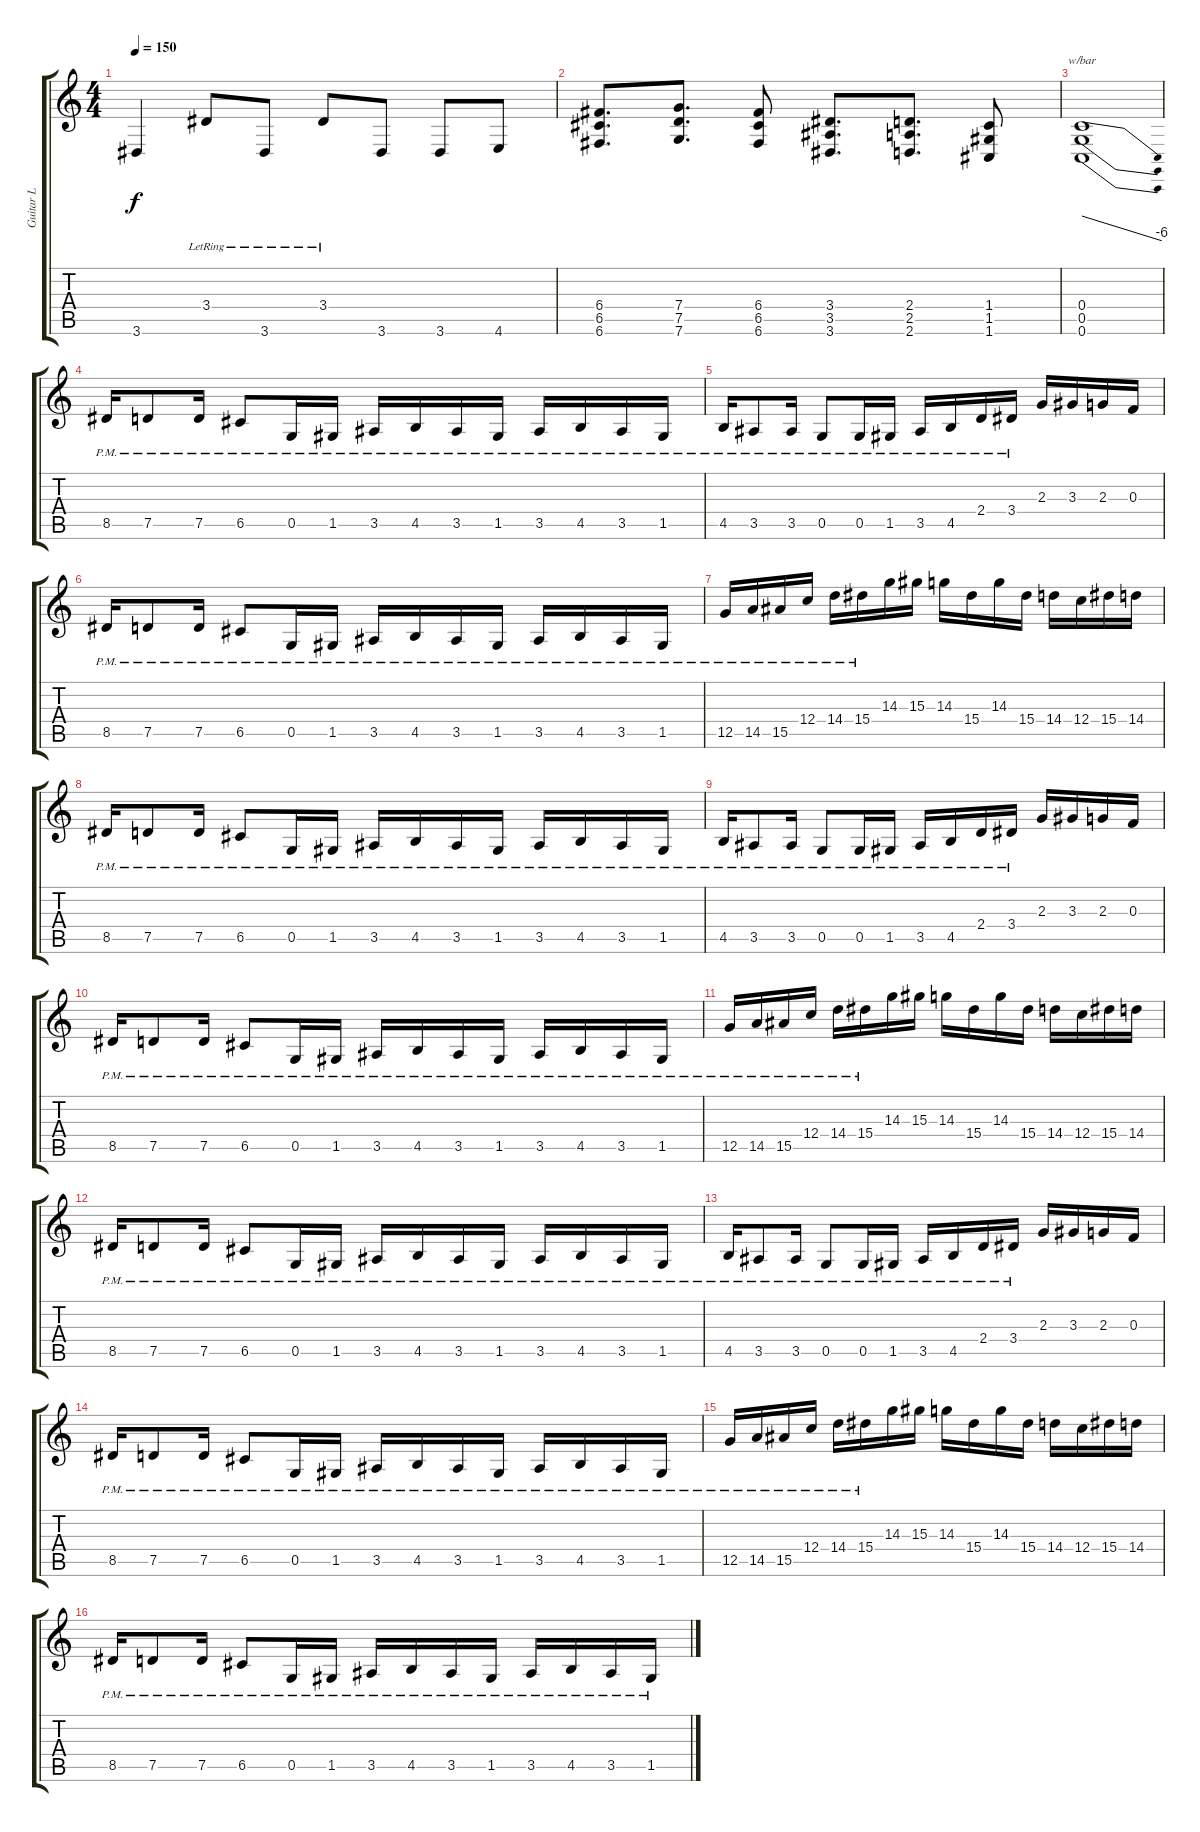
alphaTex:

\track ("Guitar L" "Guitar L") {instrument distortionguitar}
\staff {score tabs}
\tuning (D4 A3 F3 C3 G2 C2) {hide}
\ts (4 4)
\tempo 150
\clef g2
\ks c
3.6{t}.4{dy f} 3.4{lr}.8 3.6{lr}.8 3.4{lr}.8 3.6.8 3.6.8 4.6.8 |
(6.4 6.5 6.6).8{d} (7.4 7.5 7.6).8{d} (6.4 6.5 6.6).8 (3.4 3.5 3.6).8{d} (2.4 2.5 2.6).8{d} (1.4 1.5 1.6).8 |
(0.4 0.5 0.6).1{tbe (dive default 0 0 60 -24)} |
8.5{pm}.16 7.5{pm}.8 7.5{pm}.16 6.5{pm}.8 0.5{pm}.16 1.5{pm}.16 3.5{pm}.16 4.5{pm}.16 3.5{pm}.16 1.5{pm}.16 3.5{pm}.16 4.5{pm}.16 3.5{pm}.16 1.5{pm}.16 |
4.5{pm}.16 3.5{pm}.8 3.5{pm}.16 0.5{pm}.8 0.5{pm}.16 1.5{pm}.16 3.5{pm}.16 4.5{pm}.16 2.4{pm}.16 3.4{pm}.16 2.3.16 3.3.16 2.3.16 0.3.16 |
8.5{pm}.16 7.5{pm}.8 7.5{pm}.16 6.5{pm}.8 0.5{pm}.16 1.5{pm}.16 3.5{pm}.16 4.5{pm}.16 3.5{pm}.16 1.5{pm}.16 3.5{pm}.16 4.5{pm}.16 3.5{pm}.16 1.5{pm}.16 |
12.5{pm}.16 14.5{pm}.16 15.5{pm}.16 12.4{pm}.16 14.4{pm}.16 15.4{pm}.16 14.3.16 15.3.16 14.3.16 15.4.16 14.3.16 15.4.16 14.4.16 12.4.16 15.4.16 14.4.16 |
8.5{pm}.16 7.5{pm}.8 7.5{pm}.16 6.5{pm}.8 0.5{pm}.16 1.5{pm}.16 3.5{pm}.16 4.5{pm}.16 3.5{pm}.16 1.5{pm}.16 3.5{pm}.16 4.5{pm}.16 3.5{pm}.16 1.5{pm}.16 |
4.5{pm}.16 3.5{pm}.8 3.5{pm}.16 0.5{pm}.8 0.5{pm}.16 1.5{pm}.16 3.5{pm}.16 4.5{pm}.16 2.4{pm}.16 3.4{pm}.16 2.3.16 3.3.16 2.3.16 0.3.16 |
8.5{pm}.16 7.5{pm}.8 7.5{pm}.16 6.5{pm}.8 0.5{pm}.16 1.5{pm}.16 3.5{pm}.16 4.5{pm}.16 3.5{pm}.16 1.5{pm}.16 3.5{pm}.16 4.5{pm}.16 3.5{pm}.16 1.5{pm}.16 |
12.5{pm}.16 14.5{pm}.16 15.5{pm}.16 12.4{pm}.16 14.4{pm}.16 15.4{pm}.16 14.3.16 15.3.16 14.3.16 15.4.16 14.3.16 15.4.16 14.4.16 12.4.16 15.4.16 14.4.16 |
8.5{pm}.16 7.5{pm}.8 7.5{pm}.16 6.5{pm}.8 0.5{pm}.16 1.5{pm}.16 3.5{pm}.16 4.5{pm}.16 3.5{pm}.16 1.5{pm}.16 3.5{pm}.16 4.5{pm}.16 3.5{pm}.16 1.5{pm}.16 |
4.5{pm}.16 3.5{pm}.8 3.5{pm}.16 0.5{pm}.8 0.5{pm}.16 1.5{pm}.16 3.5{pm}.16 4.5{pm}.16 2.4{pm}.16 3.4{pm}.16 2.3.16 3.3.16 2.3.16 0.3.16 |
8.5{pm}.16 7.5{pm}.8 7.5{pm}.16 6.5{pm}.8 0.5{pm}.16 1.5{pm}.16 3.5{pm}.16 4.5{pm}.16 3.5{pm}.16 1.5{pm}.16 3.5{pm}.16 4.5{pm}.16 3.5{pm}.16 1.5{pm}.16 |
12.5{pm}.16 14.5{pm}.16 15.5{pm}.16 12.4{pm}.16 14.4{pm}.16 15.4{pm}.16 14.3.16 15.3.16 14.3.16 15.4.16 14.3.16 15.4.16 14.4.16 12.4.16 15.4.16 14.4.16 |
8.5{pm}.16 7.5{pm}.8 7.5{pm}.16 6.5{pm}.8 0.5{pm}.16 1.5{pm}.16 3.5{pm}.16 4.5{pm}.16 3.5{pm}.16 1.5{pm}.16 3.5{pm}.16 4.5{pm}.16 3.5{pm}.16 1.5{pm}.16
